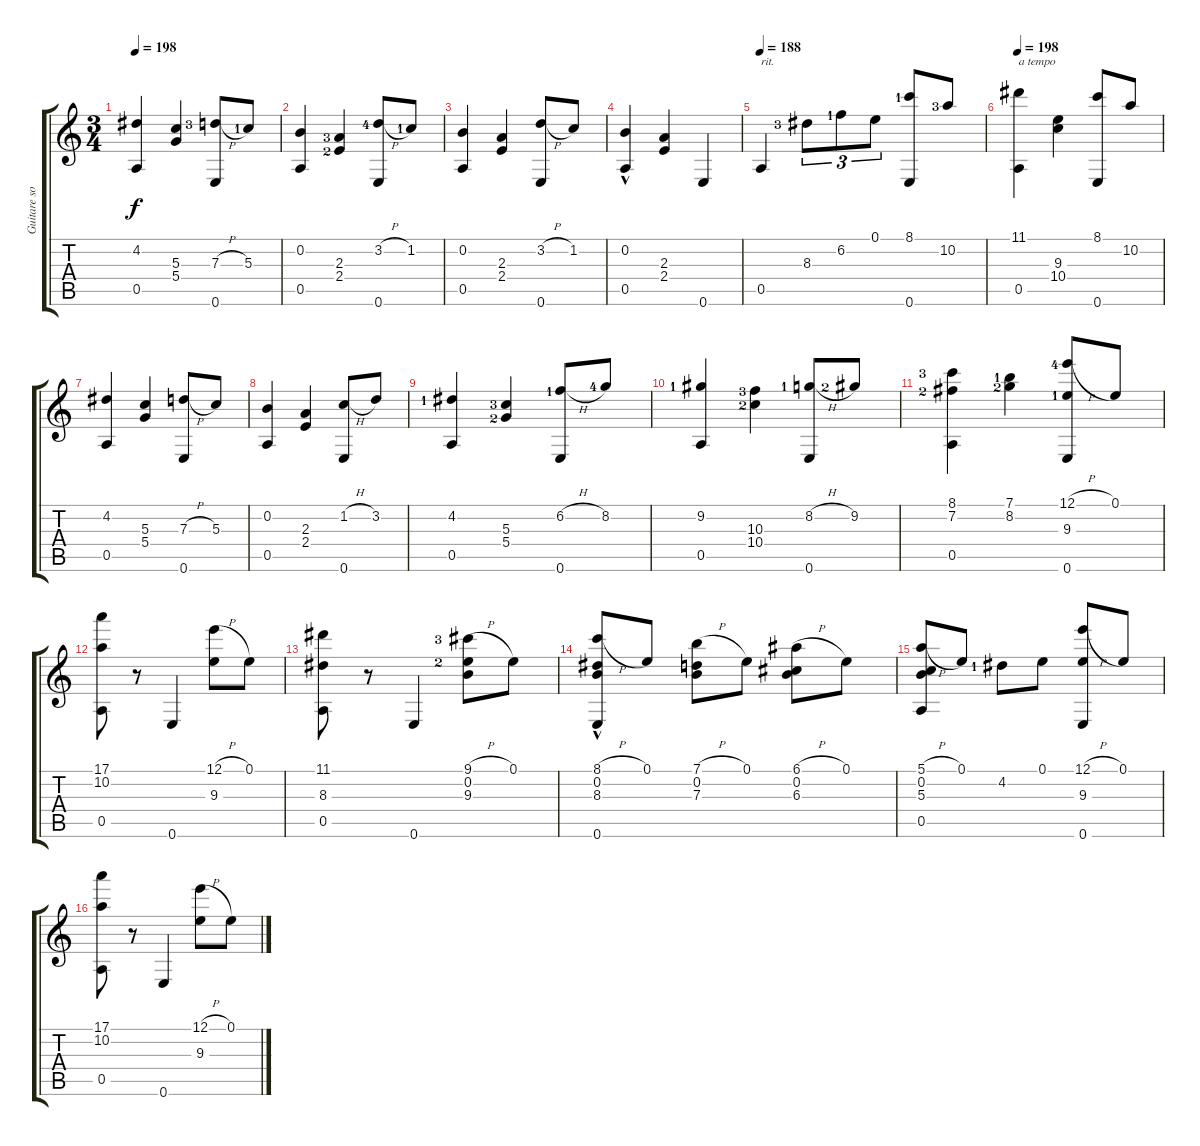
\track ("Guitare solo" "Guitare so") {instrument acousticguitarnylon}
\staff {score tabs}
\tuning (E4 B3 G3 D3 A2 E2) {hide}
\ts (3 4)
\tempo 198
\clef g2
\ks c
(4.2 0.5).4{dy f} (5.3 5.4).4 (7.3{h lf 4} 0.6).8 5.3{lf 2}.8 |
(0.2 0.5).4 (2.3{lf 4} 2.4{lf 3}).4 (3.2{h lf 5} 0.6).8 1.2{lf 2}.8 |
(0.2 0.5).4 (2.3 2.4).4 (3.2{h} 0.6).8 1.2.8 |
(0.2{hac} 0.5).4 (2.3 2.4).4 0.6.4 |
\tempo 188
0.5.4{txt "rit."} 8.3{lf 4}.8{tu (3 2)} 6.2{lf 2}.8{tu (3 2)} 0.1.8{tu (3 2)} (8.1{lf 2} 0.6).8 10.2{lf 4}.8 |
\tempo 198
(11.1 0.5).4{txt "a tempo"} (9.3 10.4).4 (8.1 0.6).8 10.2.8 |
(4.2 0.5).4 (5.3 5.4).4 (7.3{h} 0.6).8 5.3.8 |
(0.2 0.5).4 (2.3 2.4).4 (1.2{h} 0.6).8 3.2.8 |
(4.2{lf 2} 0.5).4 (5.3{lf 4} 5.4{lf 3}).4 (6.2{h lf 2} 0.6).8 8.2{lf 5}.8 |
(9.2{lf 2} 0.5).4 (10.3{lf 4} 10.4{lf 3}).4 (8.2{h lf 2} 0.6).8 9.2{lf 3}.8 |
(8.1{lf 4} 7.2{lf 3} 0.5).4 (7.1{lf 2} 8.2{lf 3}).4 (12.1{h lf 5} 9.3{lf 2} 0.6).8 0.1.8 |
(17.1 10.2 0.5).8 r.8 0.6.4 (12.1{h} 9.3).8 0.1.8 |
(11.1 8.3 0.5).8 r.8 0.6.4 (9.1{h lf 4} 0.2 9.3{lf 3}).8 0.1.8 |
(8.1{h} 0.2 8.3 0.6{hac}).8 0.1.8 (7.1{h} 0.2 7.3).8 0.1.8 (6.1{h} 0.2 6.3).8 0.1.8 |
(5.1{h} 0.2 5.3 0.5).8 0.1.8 4.2{lf 2}.8 0.1.8 (12.1{h} 9.3 0.6).8 0.1.8 |
(17.1 10.2 0.5).8 r.8 0.6.4 (12.1{h} 9.3).8 0.1.8
